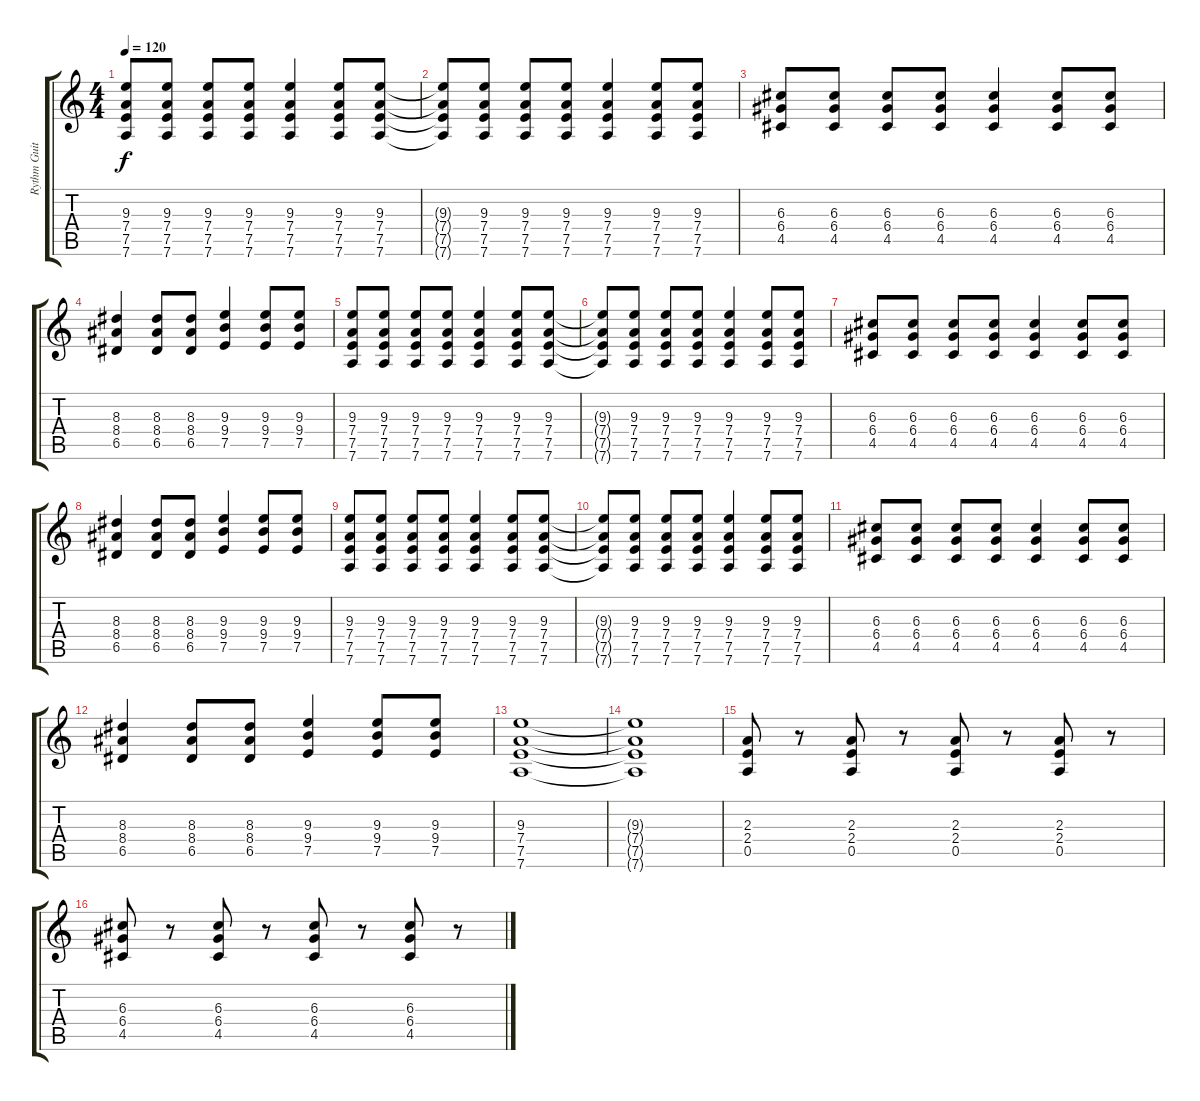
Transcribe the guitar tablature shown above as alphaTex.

\track ("Rythm Guitar" "Rythm Guit") {instrument overdrivenguitar}
\staff {score tabs}
\tuning (E4 B3 G3 D3 A2 D2) {hide}
\ts (4 4)
\tempo 120
\clef g2
\ks c
(9.3 7.4 7.5 7.6).8{dy f} (9.3 7.4 7.5 7.6).8 (9.3 7.4 7.5 7.6).8 (9.3 7.4 7.5 7.6).8 (9.3 7.4 7.5 7.6).4 (9.3 7.4 7.5 7.6).8 (9.3 7.4 7.5 7.6).8 |
(9.3{t} 7.4{t} 7.5{t} 7.6{t}).8 (9.3 7.4 7.5 7.6).8 (9.3 7.4 7.5 7.6).8 (9.3 7.4 7.5 7.6).8 (9.3 7.4 7.5 7.6).4 (9.3 7.4 7.5 7.6).8 (9.3 7.4 7.5 7.6).8 |
(6.3 6.4 4.5).8 (6.3 6.4 4.5).8 (6.3 6.4 4.5).8 (6.3 6.4 4.5).8 (6.3 6.4 4.5).4 (6.3 6.4 4.5).8 (6.3 6.4 4.5).8 |
(8.3 8.4 6.5).4 (8.3 8.4 6.5).8 (8.3 8.4 6.5).8 (9.3 9.4 7.5).4 (9.3 9.4 7.5).8 (9.3 9.4 7.5).8 |
(9.3 7.4 7.5 7.6).8 (9.3 7.4 7.5 7.6).8 (9.3 7.4 7.5 7.6).8 (9.3 7.4 7.5 7.6).8 (9.3 7.4 7.5 7.6).4 (9.3 7.4 7.5 7.6).8 (9.3 7.4 7.5 7.6).8 |
(9.3{t} 7.4{t} 7.5{t} 7.6{t}).8 (9.3 7.4 7.5 7.6).8 (9.3 7.4 7.5 7.6).8 (9.3 7.4 7.5 7.6).8 (9.3 7.4 7.5 7.6).4 (9.3 7.4 7.5 7.6).8 (9.3 7.4 7.5 7.6).8 |
(6.3 6.4 4.5).8 (6.3 6.4 4.5).8 (6.3 6.4 4.5).8 (6.3 6.4 4.5).8 (6.3 6.4 4.5).4 (6.3 6.4 4.5).8 (6.3 6.4 4.5).8 |
(8.3 8.4 6.5).4 (8.3 8.4 6.5).8 (8.3 8.4 6.5).8 (9.3 9.4 7.5).4 (9.3 9.4 7.5).8 (9.3 9.4 7.5).8 |
(9.3 7.4 7.5 7.6).8 (9.3 7.4 7.5 7.6).8 (9.3 7.4 7.5 7.6).8 (9.3 7.4 7.5 7.6).8 (9.3 7.4 7.5 7.6).4 (9.3 7.4 7.5 7.6).8 (9.3 7.4 7.5 7.6).8 |
(9.3{t} 7.4{t} 7.5{t} 7.6{t}).8 (9.3 7.4 7.5 7.6).8 (9.3 7.4 7.5 7.6).8 (9.3 7.4 7.5 7.6).8 (9.3 7.4 7.5 7.6).4 (9.3 7.4 7.5 7.6).8 (9.3 7.4 7.5 7.6).8 |
(6.3 6.4 4.5).8 (6.3 6.4 4.5).8 (6.3 6.4 4.5).8 (6.3 6.4 4.5).8 (6.3 6.4 4.5).4 (6.3 6.4 4.5).8 (6.3 6.4 4.5).8 |
(8.3 8.4 6.5).4 (8.3 8.4 6.5).8 (8.3 8.4 6.5).8 (9.3 9.4 7.5).4 (9.3 9.4 7.5).8 (9.3 9.4 7.5).8 |
(9.3 7.4 7.5 7.6).1 |
(9.3{t} 7.4{t} 7.5{t} 7.6{t}).1 |
(2.3 2.4 0.5).8 r.8 (2.3 2.4 0.5).8 r.8 (2.3 2.4 0.5).8 r.8 (2.3 2.4 0.5).8 r.8 |
(6.3 6.4 4.5).8 r.8 (6.3 6.4 4.5).8 r.8 (6.3 6.4 4.5).8 r.8 (6.3 6.4 4.5).8 r.8
